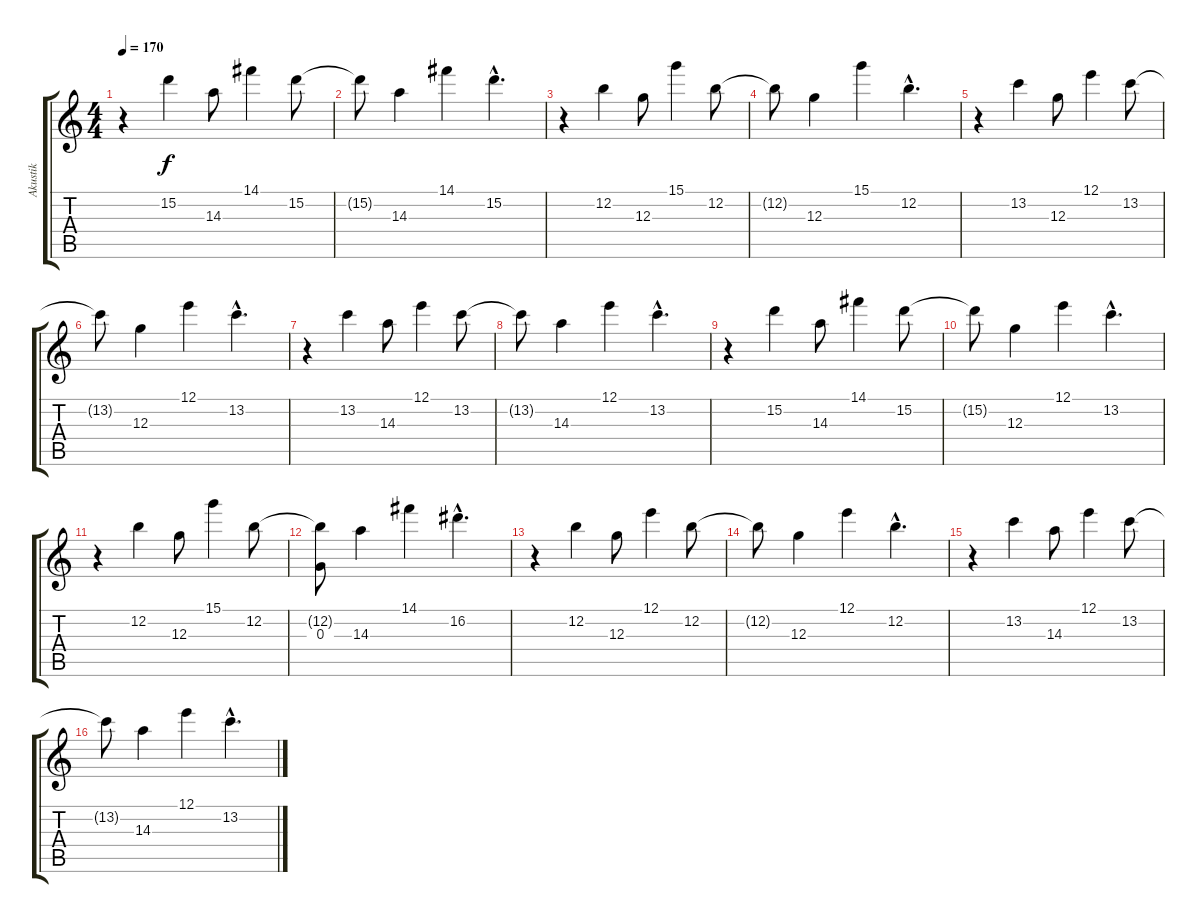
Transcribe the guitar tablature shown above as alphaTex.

\track ("Akustik" "Akustik") {instrument acousticguitarsteel}
\staff {score tabs}
\tuning (E4 B3 G3 D3 A2 E2) {hide}
\ts (4 4)
\tempo 170
\clef g2
\ks c
r.4{dy f} 15.2.4 14.3.8 14.1.4 15.2.8 |
15.2{t}.8 14.3.4 14.1.4 15.2{hac}.4{d} |
r.4 12.2.4 12.3.8 15.1.4 12.2.8 |
12.2{t}.8 12.3.4 15.1.4 12.2{hac}.4{d} |
r.4 13.2.4 12.3.8 12.1.4 13.2.8 |
13.2{t}.8 12.3.4 12.1.4 13.2{hac}.4{d} |
r.4 13.2.4 14.3.8 12.1.4 13.2.8 |
13.2{t}.8 14.3.4 12.1.4 13.2{hac}.4{d} |
r.4 15.2.4 14.3.8 14.1.4 15.2.8 |
15.2{t}.8 12.3.4 12.1.4 13.2{hac}.4{d} |
r.4 12.2.4 12.3.8 15.1.4 12.2.8 |
(12.2{t} 0.3).8 14.3.4 14.1.4 16.2{hac}.4{d} |
r.4 12.2.4 12.3.8 12.1.4 12.2.8 |
12.2{t}.8 12.3.4 12.1.4 12.2{hac}.4{d} |
r.4 13.2.4 14.3.8 12.1.4 13.2.8 |
13.2{t}.8 14.3.4 12.1.4 13.2{hac}.4{d}
